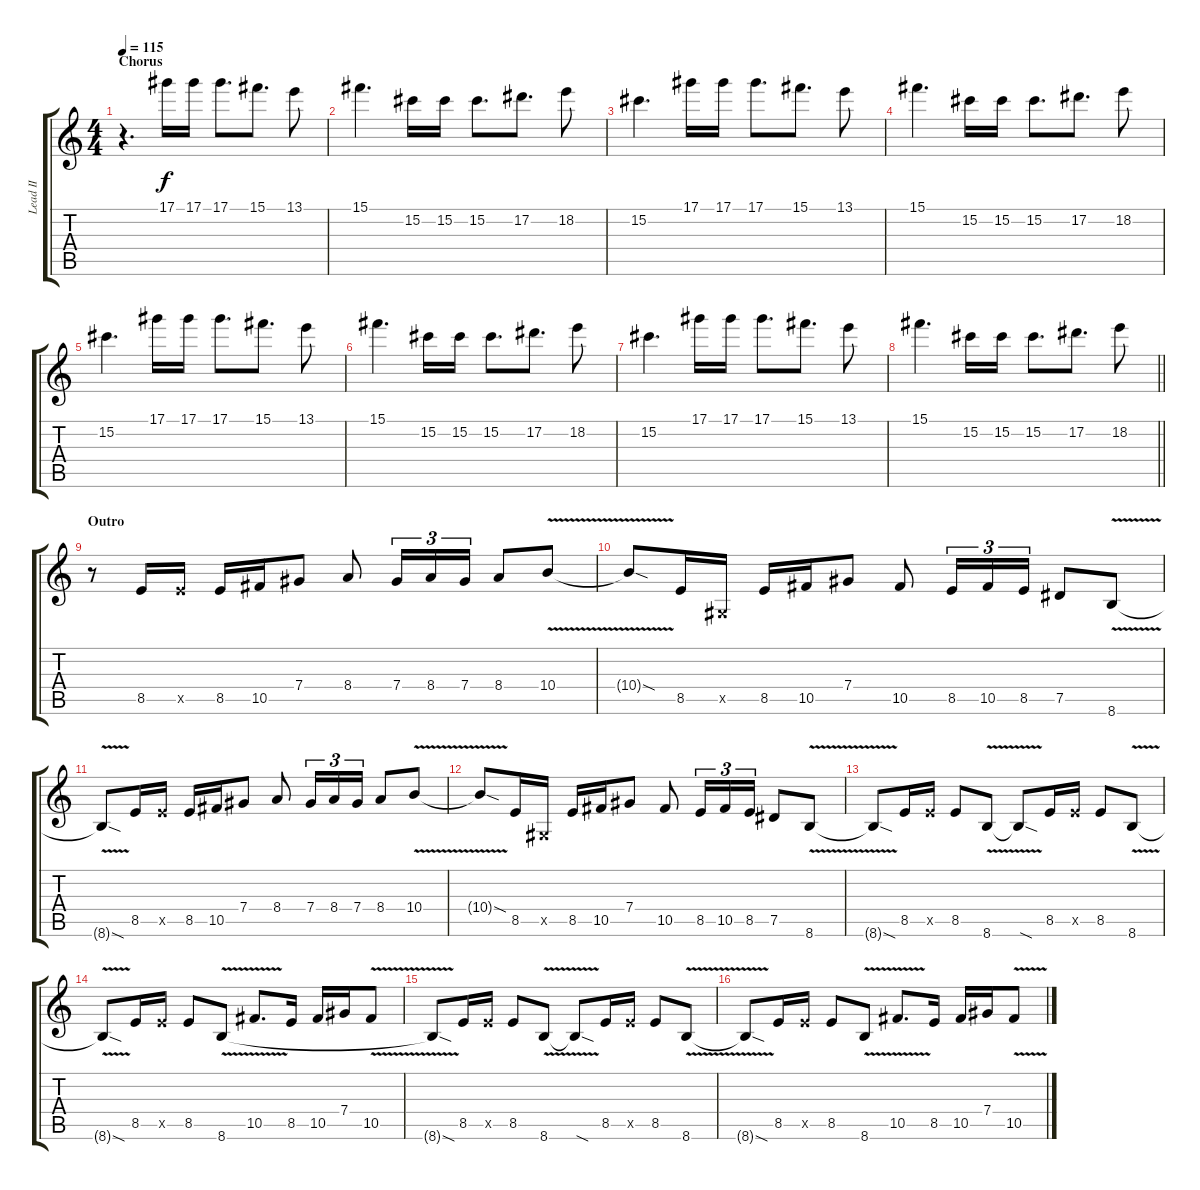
\track ("Lead II" "Lead II") {instrument distortionguitar}
\staff {score tabs}
\tuning (Eb4 Bb3 Gb3 Db3 Ab2 Eb2) {hide}
\ts (4 4)
\section ("" "Chorus")
\tempo 115
\clef g2
\ks c
r.4{d dy f} 17.1.16 17.1.16 17.1.8{d} 15.1.8{d} 13.1.8 |
15.1.4{d} 15.2.16 15.2.16 15.2.8{d} 17.2.8{d} 18.2.8 |
15.2.4{d} 17.1.16 17.1.16 17.1.8{d} 15.1.8{d} 13.1.8 |
15.1.4{d} 15.2.16 15.2.16 15.2.8{d} 17.2.8{d} 18.2.8 |
15.2.4{d} 17.1.16 17.1.16 17.1.8{d} 15.1.8{d} 13.1.8 |
15.1.4{d} 15.2.16 15.2.16 15.2.8{d} 17.2.8{d} 18.2.8 |
15.2.4{d} 17.1.16 17.1.16 17.1.8{d} 15.1.8{d} 13.1.8 |
\barLineRight lightlight
15.1.4{d} 15.2.16 15.2.16 15.2.8{d} 17.2.8{d} 18.2.8 |
\section ("" "Outro")
r.8 8.5.16 8.5{x}.16 8.5.16 10.5.16 7.4.8 8.4.8 7.4.16{tu (3 2)} 8.4.16{tu (3 2)} 7.4.16{tu (3 2)} 8.4.8 10.4{v}.8 |
10.4{sod t}.8 8.5.16 0.5{x}.16 8.5.16 10.5.16 7.4.8 10.5.8 8.5.16{tu (3 2)} 10.5.16{tu (3 2)} 8.5.16{tu (3 2)} 7.5.8 8.6{v}.8 |
8.6{sod t}.8 8.5.16 8.5{x}.16 8.5.16 10.5.16 7.4.8 8.4.8 7.4.16{tu (3 2)} 8.4.16{tu (3 2)} 7.4.16{tu (3 2)} 8.4.8 10.4{v}.8 |
10.4{sod t}.8 8.5.16 0.5{x}.16 8.5.16 10.5.16 7.4.8 10.5.8 8.5.16{tu (3 2)} 10.5.16{tu (3 2)} 8.5.16{tu (3 2)} 7.5.8 8.6{v}.8 |
8.6{sod t}.8 8.5.16 8.5{x}.16 8.5.8 8.6{v}.8 8.6{sod t}.8 8.5.16 8.5{x}.16 8.5.8 8.6{v}.8 |
8.6{sod t}.8 8.5.16 8.5{x}.16 8.5.8 8.6{v}.8 10.5{v}.8{d} 8.5.16 10.5.16 7.4.16 10.5{v}.8 |
8.6{sod t}.8 8.5.16 8.5{x}.16 8.5.8 8.6{v}.8 8.6{sod t}.8 8.5.16 8.5{x}.16 8.5.8 8.6{v}.8 |
8.6{sod t}.8 8.5.16 8.5{x}.16 8.5.8 8.6{v}.8 10.5{v}.8{d} 8.5.16 10.5.16 7.4.16 10.5{v}.8
